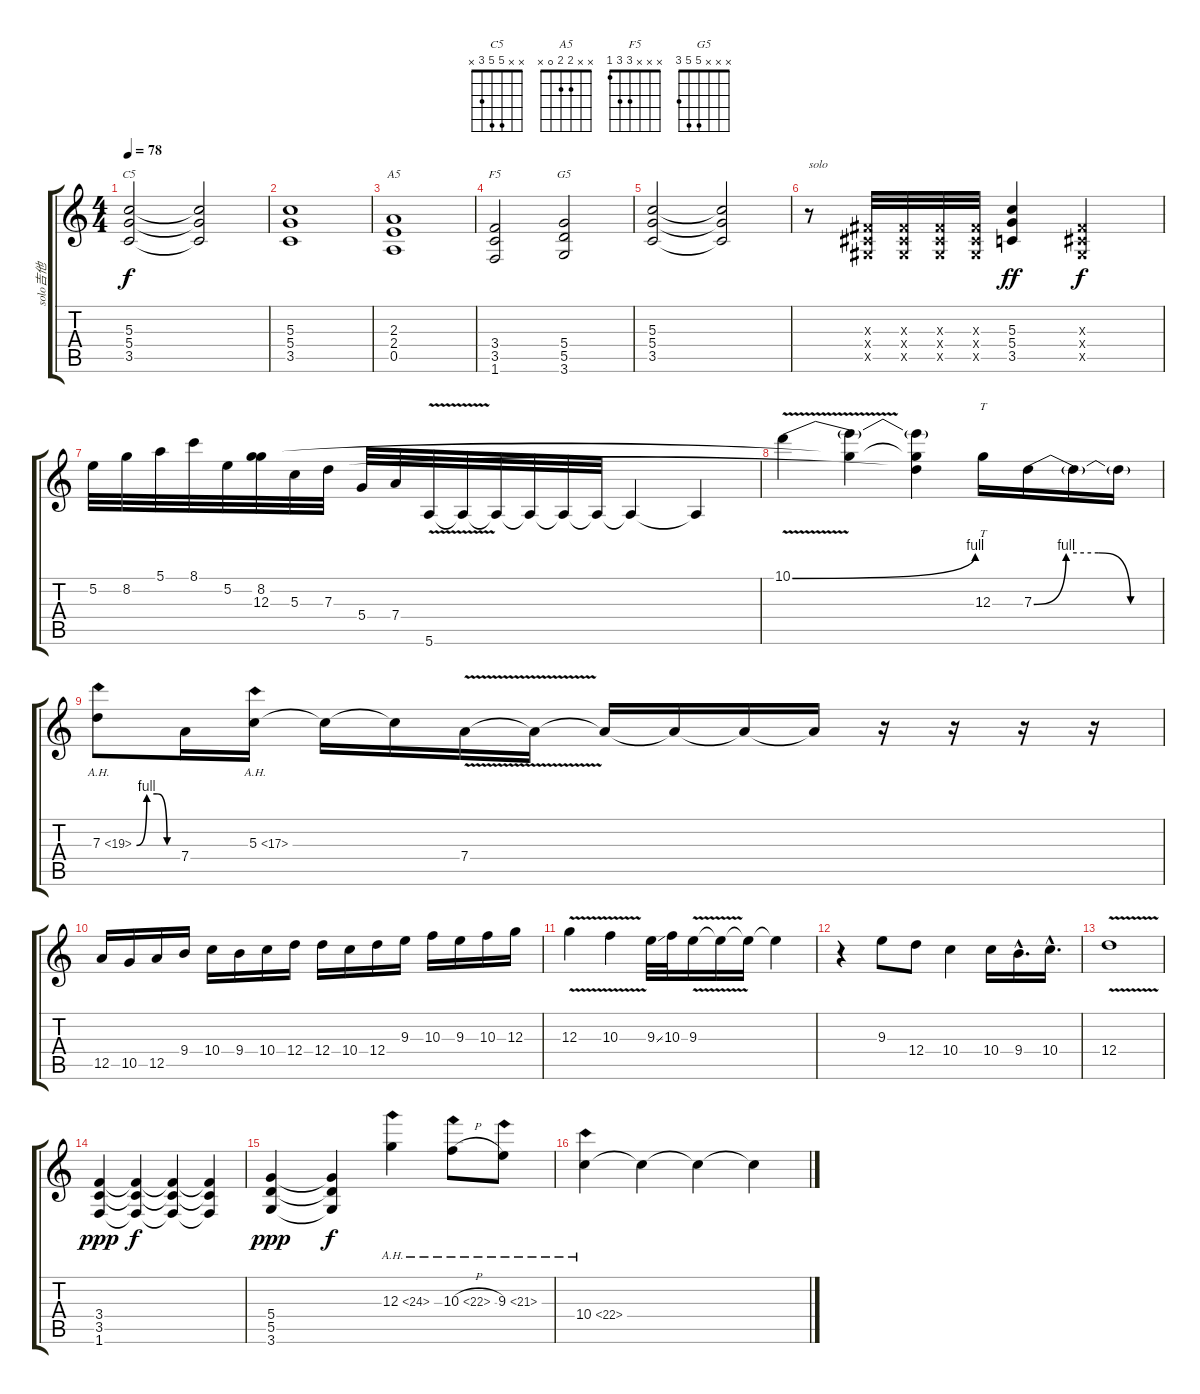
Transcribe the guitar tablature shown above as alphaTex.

\track ("solo吉他" "solo吉他") {instrument overdrivenguitar}
\staff {score tabs}
\tuning (E4 B3 G3 D3 A2 E2) {hide}
\chord ("C5" x x 5 5 3 x)
\chord ("A5" x x 2 2 0 x)
\chord ("F5" x x x 3 3 1)
\chord ("G5" x x x 5 5 3)
\ts (4 4)
\tempo 78
\clef g2
\ks c
(5.3 5.4 3.5).2{ch "C5" dy f} (5.3{t} 5.4{t} 3.5{t}).2 |
(5.3 5.4 3.5).1 |
(2.3 2.4 0.5).1{ch "A5"} |
(3.4 3.5 1.6).2{ch "F5"} (5.4 5.5 3.6).2{ch "G5"} |
(5.3 5.4 3.5).2 (5.3{t} 5.4{t} 3.5{t}).2 |
r.8{txt "solo"} (-1.3{x} -1.4{x} -1.5{x}).32 (-1.3{x} -1.4{x} -1.5{x}).32 (-1.3{x} -1.4{x} -1.5{x}).32 (-1.3{x} -1.4{x} -1.5{x}).32 (5.3 5.4 3.5).4{dy ff} (-1.3{x} -1.4{x} -1.5{x}).2{dy f} |
5.2.32 8.2.32 5.1.32 8.1.32 5.2.32 (8.2 12.3).32 5.3.32 7.3.32 5.4.32 7.4.32 5.6{v}.32 5.6{t}.32 5.6{t}.32 5.6{t}.32 5.6{t}.32 5.6{t}.32 5.6{t}.4 5.6{t}.4 |
10.1{be (bend 0 0 60 4) v}.4 (10.1{t} 8.2{t}).4 (10.1{t} 8.2{t} 7.3{t}).4 12.3.16{tt} 7.3{be (custom 0 0 15 4 30 4 45 0 60 0)}.16 7.3{t}.16 7.3{t}.16 |
7.3{be (custom 0 0 15 4 30 4 45 0 60 0) ah 12}.8 7.4.16 5.3{ah 12}.16 5.3{t}.16 5.3{t}.16 7.4{v}.16 7.4{t}.16 7.4{t}.16 7.4{t}.16 7.4{t}.16 7.4{t}.16 r.16 r.16 r.16 r.16 |
12.5.16 10.5.16 12.5.16 9.4.16 10.4.16 9.4.16 10.4.16 12.4.16 12.4.16 10.4.16 12.4.16 9.3.16 10.3.16 9.3.16 10.3.16 12.3.16 |
12.3{v}.4 10.3{v}.4 9.3{ss}.32 10.3.32 9.3{v}.16 9.3{t}.16 9.3{t}.16 9.3{t}.4 |
r.4 9.3.8 12.4.8 10.4.4 10.4.16 9.4{hac}.16{d} 10.4{hac}.16{d} |
12.4{be (hold 0 0 60 0) v}.1 |
(3.4 3.5 1.6).4{dy ppp} (3.4{t} 3.5{t} 1.6{t}).4{dy f} (3.4{t} 3.5{t} 1.6{t}).4 (3.4{t} 3.5{t} 1.6{t}).4 |
(5.4 5.5 3.6).4{dy ppp} (5.4{t} 5.5{t} 3.6{t}).4{dy f} 12.3{ah 12}.4 10.3{ah 12 h}.8 9.3{ah 12}.8 |
10.4{ah 12}.4 10.4{t}.4 10.4{t}.4 10.4{t}.4
